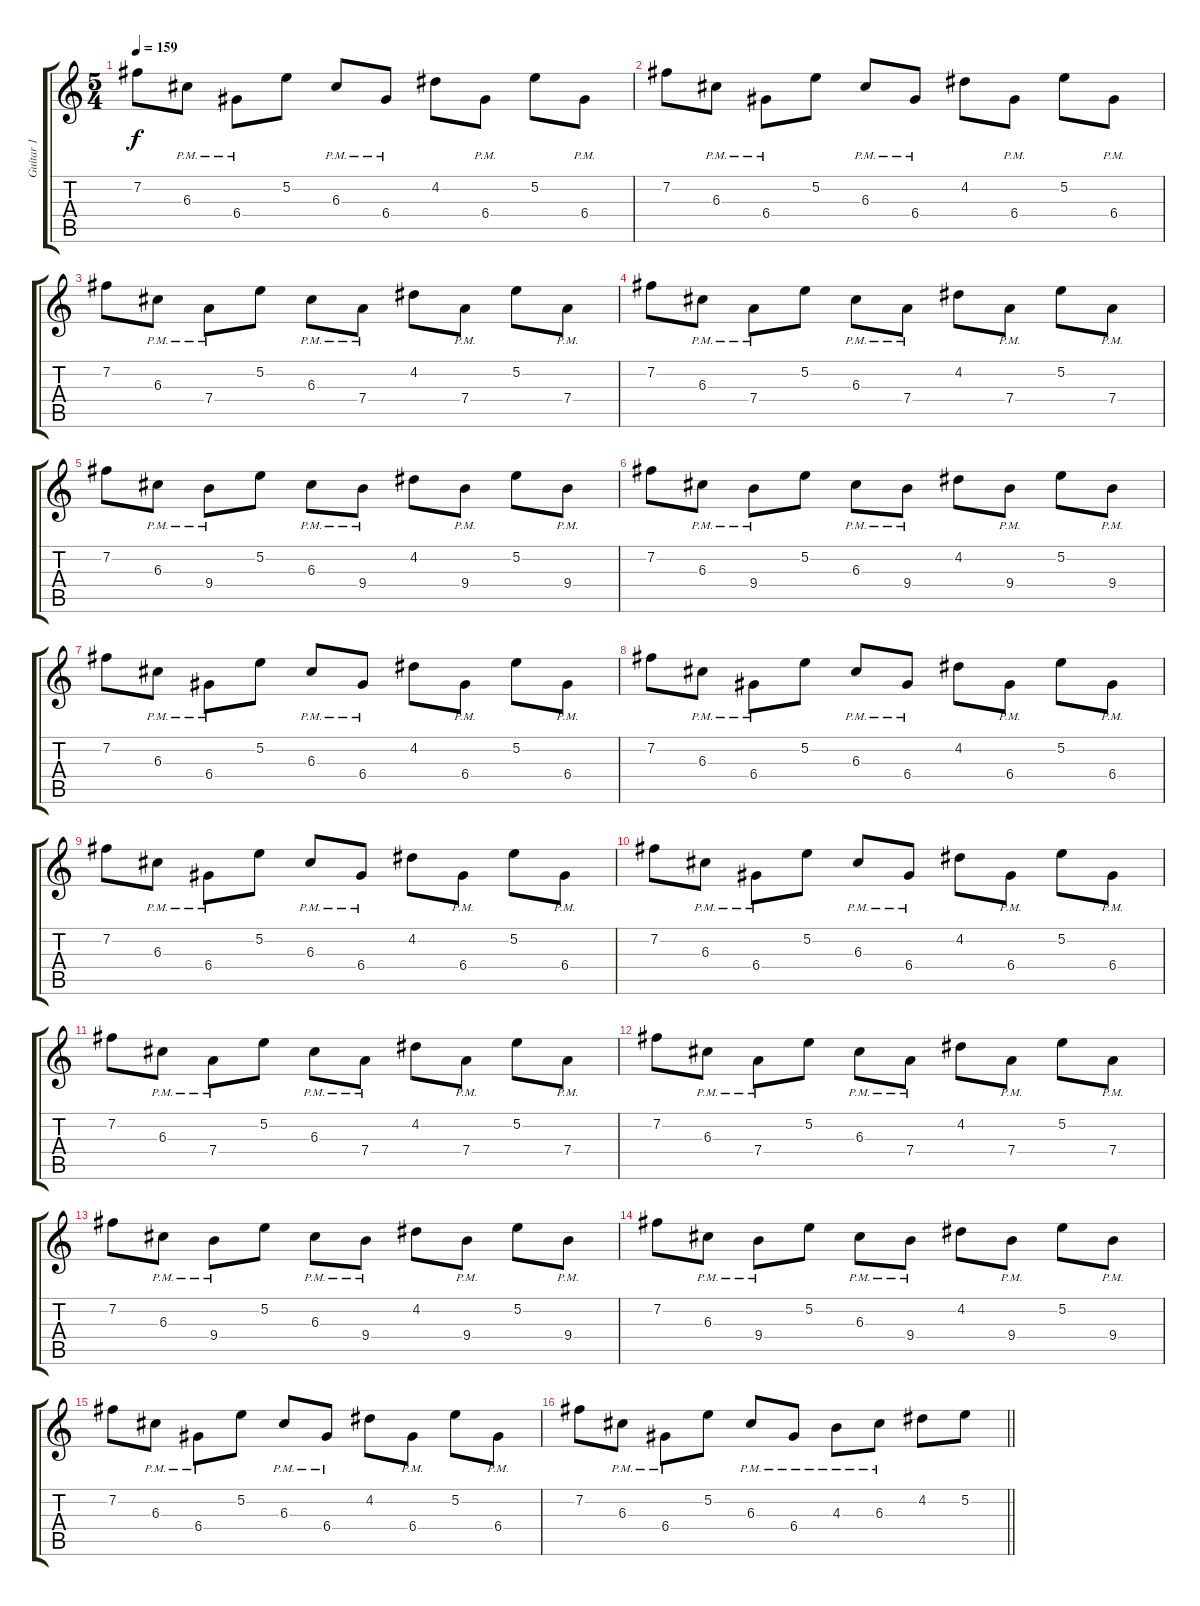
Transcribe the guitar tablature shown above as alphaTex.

\track ("Guitar 1" "Guitar 1") {instrument distortionguitar}
\staff {score tabs}
\tuning (E4 B3 G3 D3 A2 E2) {hide}
\ts (5 4)
\tempo 159
\clef g2
\ks c
7.2.8{dy f} 6.3{pm}.8 6.4{pm}.8 5.2.8 6.3{pm}.8 6.4{pm}.8 4.2.8 6.4{pm}.8 5.2.8 6.4{pm}.8 |
7.2.8 6.3{pm}.8 6.4{pm}.8 5.2.8 6.3{pm}.8 6.4{pm}.8 4.2.8 6.4{pm}.8 5.2.8 6.4{pm}.8 |
7.2.8 6.3{pm}.8 7.4{pm}.8 5.2.8 6.3{pm}.8 7.4{pm}.8 4.2.8 7.4{pm}.8 5.2.8 7.4{pm}.8 |
7.2.8 6.3{pm}.8 7.4{pm}.8 5.2.8 6.3{pm}.8 7.4{pm}.8 4.2.8 7.4{pm}.8 5.2.8 7.4{pm}.8 |
7.2.8 6.3{pm}.8 9.4{pm}.8 5.2.8 6.3{pm}.8 9.4{pm}.8 4.2.8 9.4{pm}.8 5.2.8 9.4{pm}.8 |
7.2.8 6.3{pm}.8 9.4{pm}.8 5.2.8 6.3{pm}.8 9.4{pm}.8 4.2.8 9.4{pm}.8 5.2.8 9.4{pm}.8 |
7.2.8 6.3{pm}.8 6.4{pm}.8 5.2.8 6.3{pm}.8 6.4{pm}.8 4.2.8 6.4{pm}.8 5.2.8 6.4{pm}.8 |
7.2.8 6.3{pm}.8 6.4{pm}.8 5.2.8 6.3{pm}.8 6.4{pm}.8 4.2.8 6.4{pm}.8 5.2.8 6.4{pm}.8 |
7.2.8 6.3{pm}.8 6.4{pm}.8 5.2.8 6.3{pm}.8 6.4{pm}.8 4.2.8 6.4{pm}.8 5.2.8 6.4{pm}.8 |
7.2.8 6.3{pm}.8 6.4{pm}.8 5.2.8 6.3{pm}.8 6.4{pm}.8 4.2.8 6.4{pm}.8 5.2.8 6.4{pm}.8 |
7.2.8 6.3{pm}.8 7.4{pm}.8 5.2.8 6.3{pm}.8 7.4{pm}.8 4.2.8 7.4{pm}.8 5.2.8 7.4{pm}.8 |
7.2.8 6.3{pm}.8 7.4{pm}.8 5.2.8 6.3{pm}.8 7.4{pm}.8 4.2.8 7.4{pm}.8 5.2.8 7.4{pm}.8 |
7.2.8 6.3{pm}.8 9.4{pm}.8 5.2.8 6.3{pm}.8 9.4{pm}.8 4.2.8 9.4{pm}.8 5.2.8 9.4{pm}.8 |
7.2.8 6.3{pm}.8 9.4{pm}.8 5.2.8 6.3{pm}.8 9.4{pm}.8 4.2.8 9.4{pm}.8 5.2.8 9.4{pm}.8 |
7.2.8 6.3{pm}.8 6.4{pm}.8 5.2.8 6.3{pm}.8 6.4{pm}.8 4.2.8 6.4{pm}.8 5.2.8 6.4{pm}.8 |
\barLineRight lightlight
7.2.8 6.3{pm}.8 6.4{pm}.8 5.2.8 6.3{pm}.8 6.4{pm}.8 4.3{pm}.8{balance 8} 6.3{pm}.8 4.2.8 5.2.8
